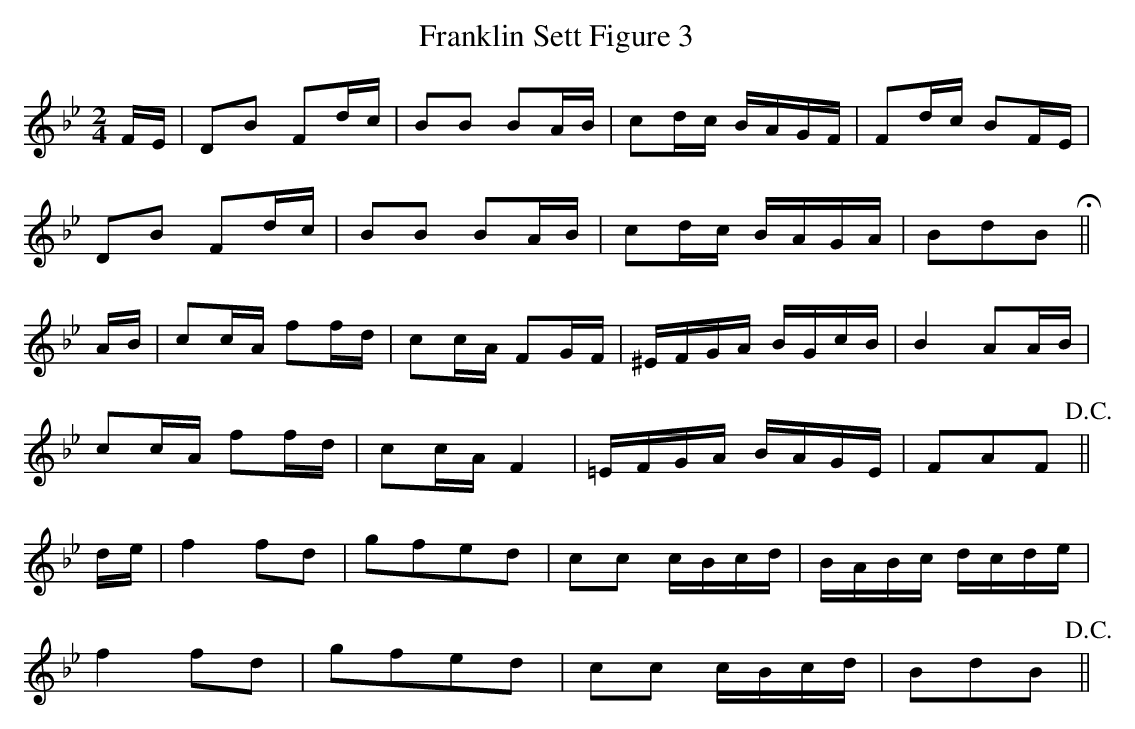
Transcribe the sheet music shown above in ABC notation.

X:1
T:Franklin Sett Figure 3
M:2/4
L:1/8
K:Bb
F/E/|DB Fd/c/|BB BA/B/|cd/c/ B/A/G/F/|Fd/c/ BF/E/|
DB Fd/c/|BB BA/B/|cd/c/ B/A/G/A/|BdB!fermata!||
A/B/|cc/A/ ff/d/|cc/A/ FG/F/|^E/F/G/A/ B/G/c/B/|B2 AA/B/|
cc/A/ ff/d/|cc/A/ F2|=E/F/G/A/ B/A/G/E/|FAF!D.C.!||
d/e/|f2 fd|gfed|cc c/B/c/d/|B/A/B/c/ d/c/d/e/|
f2 fd|gfed|cc c/B/c/d/|BdB!D.C.!||
